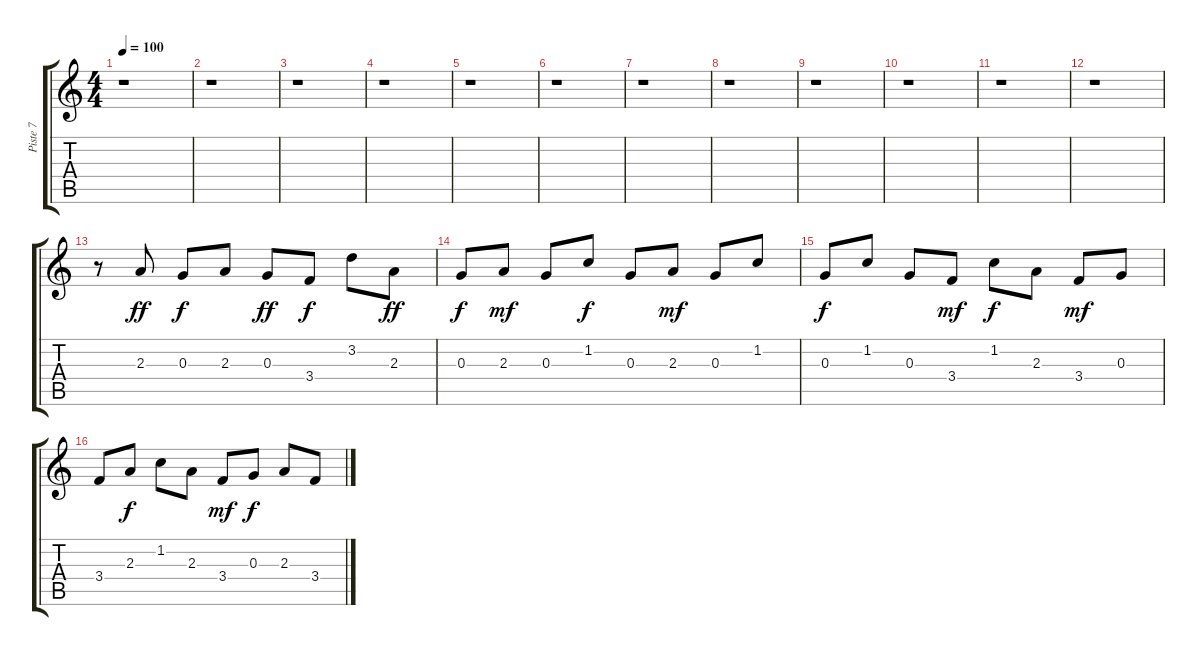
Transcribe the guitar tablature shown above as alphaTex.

\track ("Piste 7" "Piste 7") {instrument acousticguitarsteel}
\staff {score tabs}
\tuning (E4 B3 G3 D3 A2 E2) {hide}
\ts (4 4)
\tempo 100
\clef g2
\ks c
r.1{dy ff} |
r.1 |
r.1 |
r.1 |
r.1 |
r.1 |
r.1 |
r.1 |
r.1 |
r.1 |
r.1 |
r.1 |
r.8 2.3.8 0.3.8{dy f} 2.3.8 0.3.8{dy ff} 3.4.8{dy f} 3.2.8 2.3.8{dy ff} |
0.3.8{dy f} 2.3.8{dy mf} 0.3.8 1.2.8{dy f} 0.3.8 2.3.8{dy mf} 0.3.8 1.2.8 |
0.3.8{dy f} 1.2.8 0.3.8 3.4.8{dy mf} 1.2.8{dy f} 2.3.8 3.4.8{dy mf} 0.3.8 |
3.4.8 2.3.8{dy f} 1.2.8 2.3.8 3.4.8{dy mf} 0.3.8{dy f} 2.3.8 3.4.8
